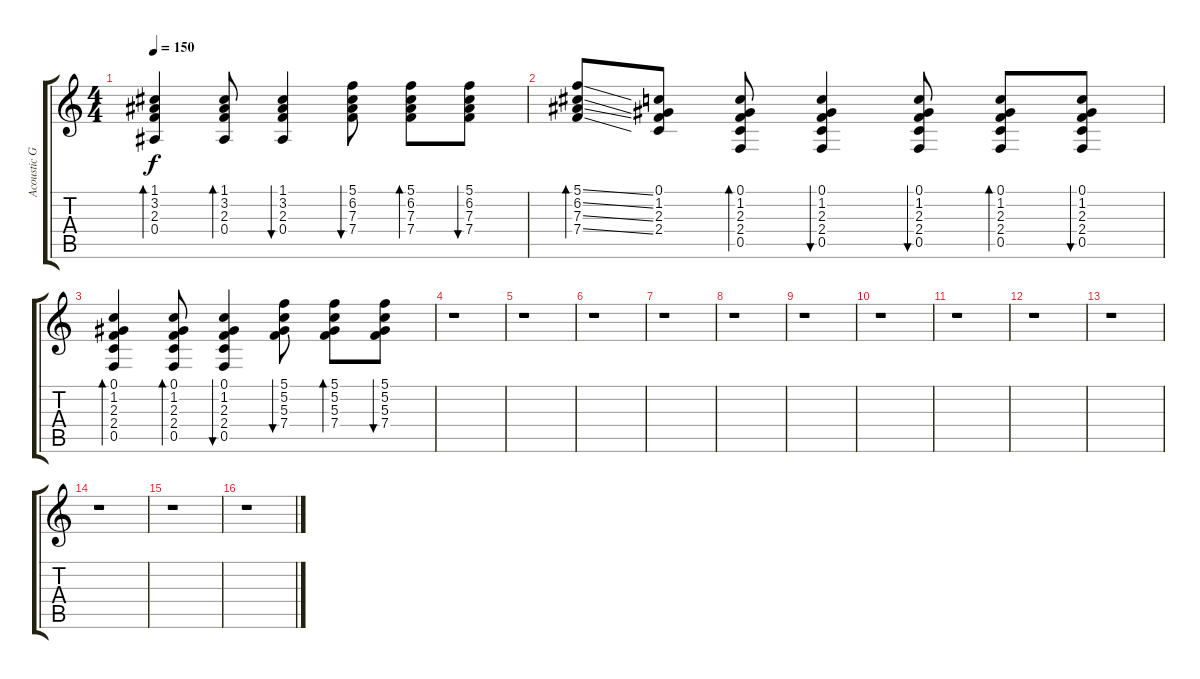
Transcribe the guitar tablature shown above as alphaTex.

\track ("Acoustic Guitar I" "Acoustic G") {instrument acousticguitarsteel}
\staff {score tabs}
\tuning (C4 G3 Eb3 Bb2 F2 C2) {hide}
\ts (4 4)
\tempo 150
\clef g2
\ks c
(1.1 3.2 2.3 0.4).4{bd 60 dy f} (1.1 3.2 2.3 0.4).8{bd 60} (1.1 3.2 2.3 0.4).4{bu 60} (5.1 6.2 7.3 7.4).8{bu 60} (5.1 6.2 7.3 7.4).8{bd 60} (5.1 6.2 7.3 7.4).8{bu 60} |
(5.1{ss} 6.2{ss} 7.3{ss} 7.4{ss}).8{bd 60} (0.1 1.2 2.3 2.4).8 (0.1 1.2 2.3 2.4 0.5).8{bd 60} (0.1 1.2 2.3 2.4 0.5).4{bu 60} (0.1 1.2 2.3 2.4 0.5).8{bu 60} (0.1 1.2 2.3 2.4 0.5).8{bd 60} (0.1 1.2 2.3 2.4 0.5).8{bu 60} |
(0.1 1.2 2.3 2.4 0.5).4{bd 60} (0.1 1.2 2.3 2.4 0.5).8{bd 60} (0.1 1.2 2.3 2.4 0.5).4{bu 60} (5.1 5.2 5.3 7.4).8{bu 60} (5.1 5.2 5.3 7.4).8{bd 60} (5.1 5.2 5.3 7.4).8{bu 60} |
r.1 |
r.1 |
r.1 |
r.1 |
r.1 |
r.1 |
r.1 |
r.1 |
r.1 |
r.1 |
r.1 |
r.1 |
r.1
